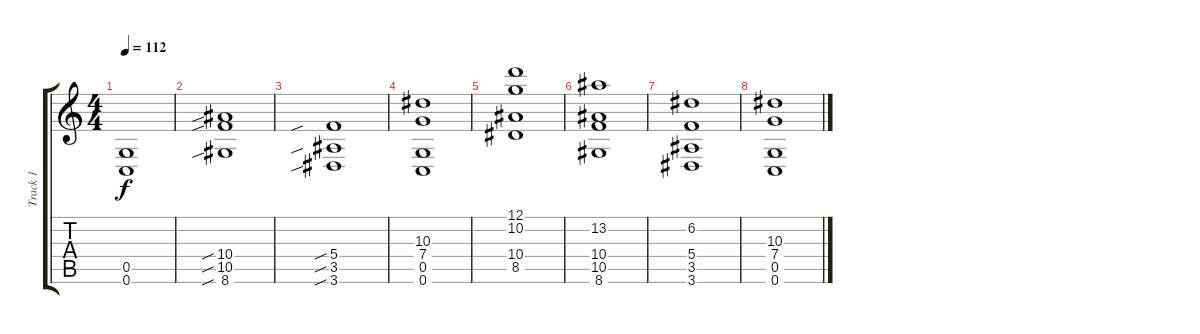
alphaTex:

\track ("Track 1" "Track 1") {instrument distortionguitar}
\staff {score tabs}
\tuning (D4 A3 F3 C3 G2 C2) {hide}
\ts (4 4)
\tempo 112
\clef g2
\ks c
(0.5{t} 0.6{t}).1{dy f} |
(10.4{sib} 10.5{sib} 8.6{sib}).1 |
(5.4{sib} 3.5{sib} 3.6{sib}).1 |
(10.3 7.4 0.5 0.6).1 |
(12.1 10.2 10.4 8.5).1 |
(13.2 10.4 10.5 8.6).1 |
(6.2 5.4 3.5 3.6).1 |
(10.3 7.4 0.5 0.6).1
